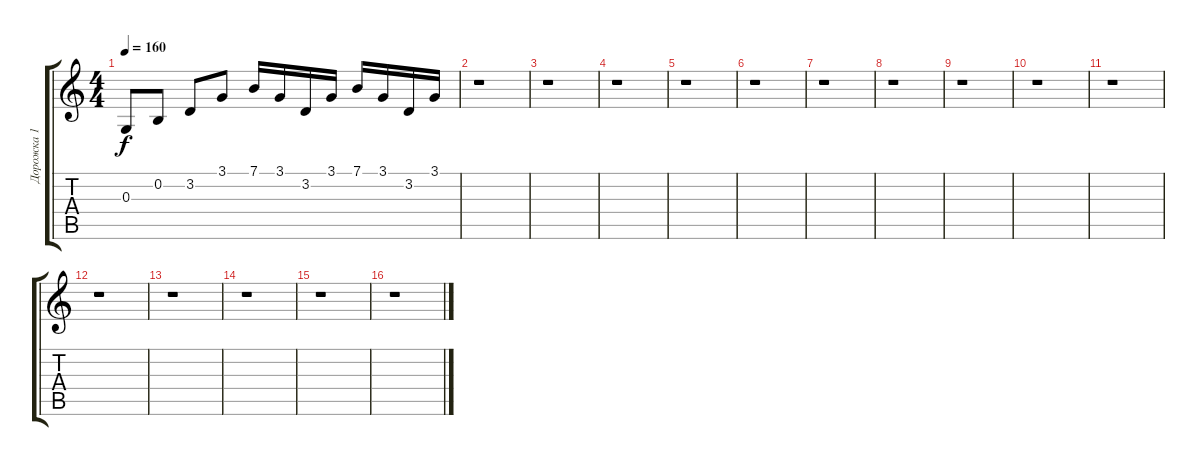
\track ("Дорожка 1" "Дорожка 1") {instrument clavinet}
\staff {score tabs}
\tuning (E4 B3 G3 D3 A2 E2) {hide}
\ts (4 4)
\tempo 160
\clef g2
\ks c
0.3.8{dy f} 0.2.8 3.2.8 3.1.8 7.1.16 3.1.16 3.2.16 3.1.16 7.1.16 3.1.16 3.2.16 3.1.16 |
r.1 |
r.1 |
r.1 |
r.1 |
r.1 |
r.1 |
r.1 |
r.1 |
r.1 |
r.1 |
r.1 |
r.1 |
r.1 |
r.1 |
r.1
